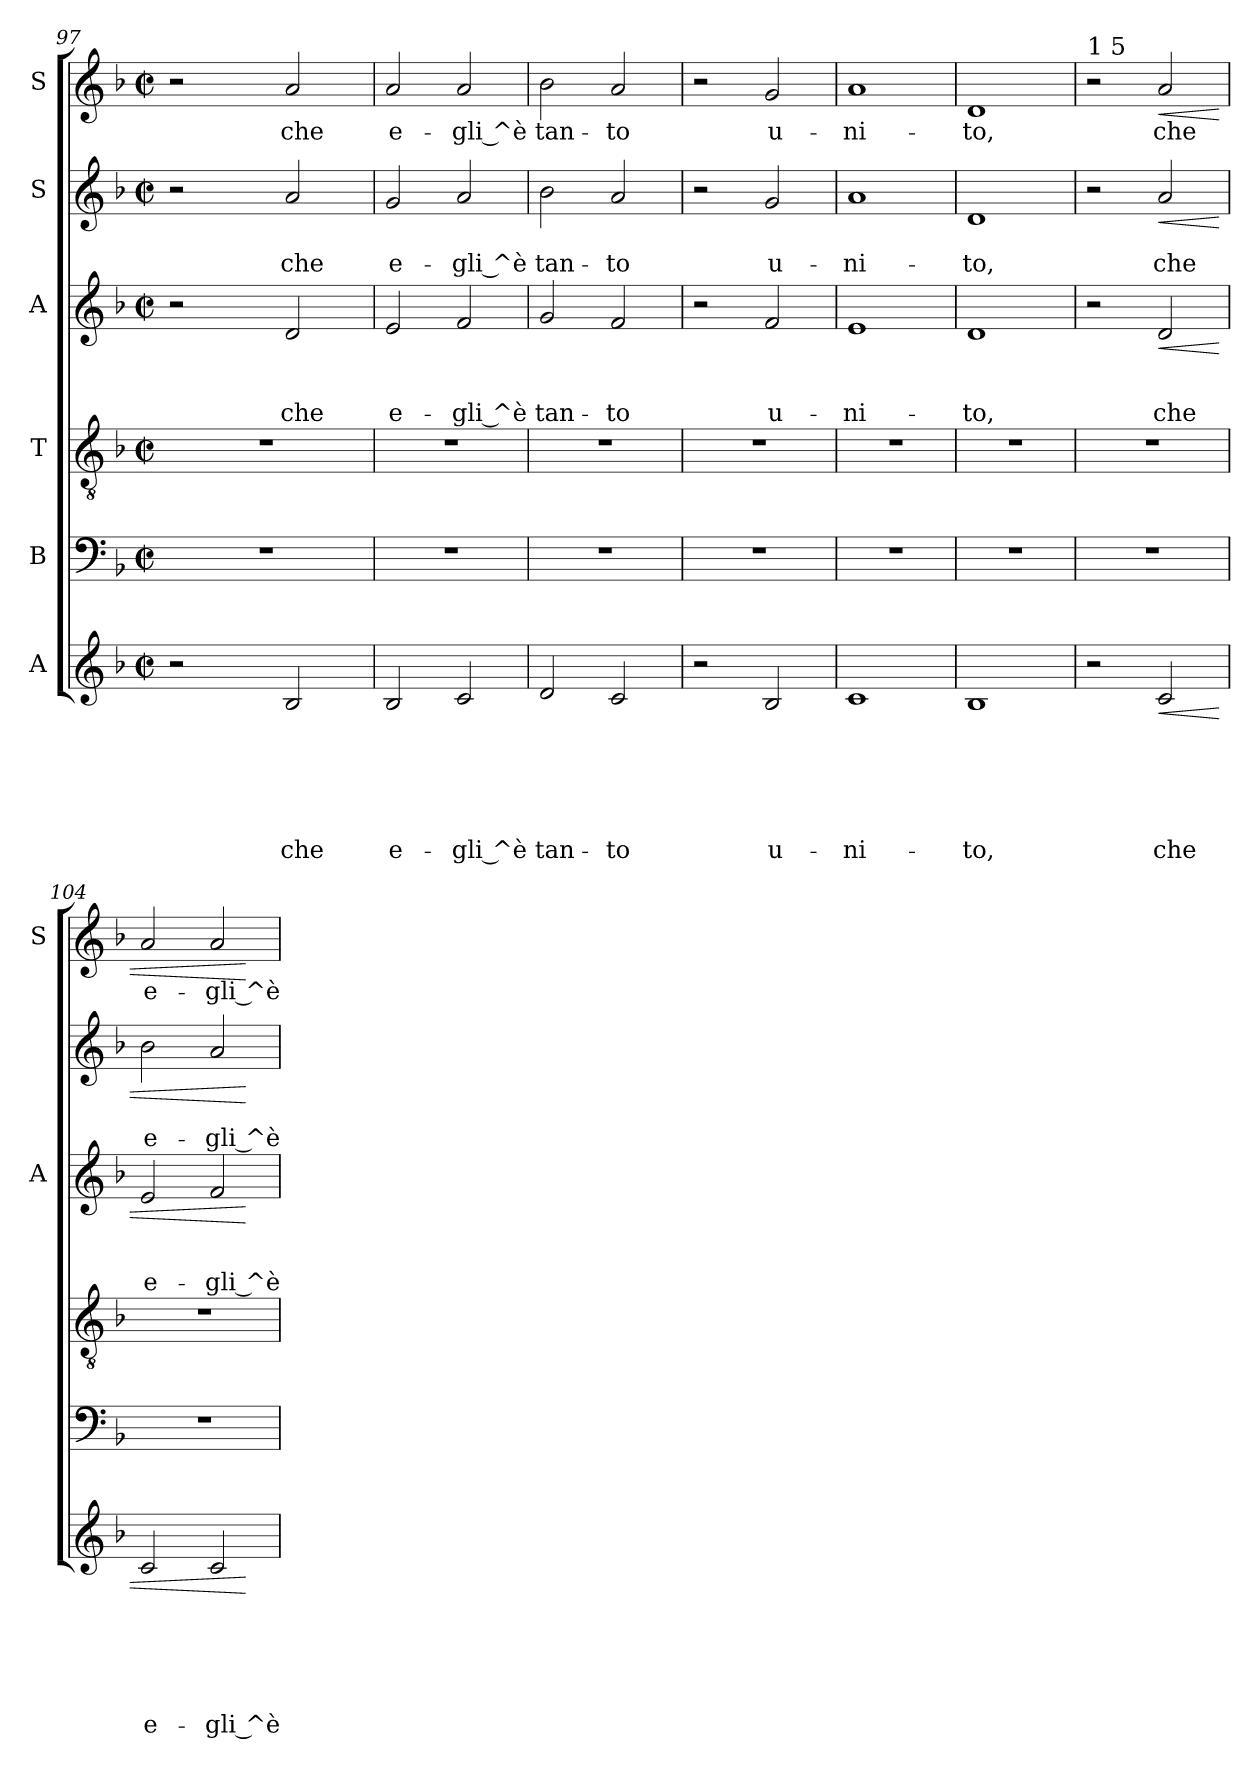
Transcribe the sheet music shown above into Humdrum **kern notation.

**kern	**text	**text	**text	**text	**text	**text	**dynam	**kern	**kern	**kern	**text	**text	**text	**dynam	**kern	**text	**text	**dynam	**kern	**text	**dynam
*part6	*part6	*part6	*part6	*part6	*part6	*part6	*part6	*part5	*part4	*part3	*part3	*part3	*part3	*part3	*part2	*part2	*part2	*part2	*part1	*part1	*part1
*staff6	*staff6	*staff6	*staff6	*staff6	*staff6	*staff6	*staff6	*staff5	*staff4	*staff3	*staff3	*staff3	*staff3	*staff3	*staff2	*staff2	*staff2	*staff2	*staff1	*staff1	*staff1
*I"A	*	*	*	*	*	*	*	*I"B	*I"T	*I"A	*	*	*	*	*I"S	*	*	*	*I"S	*	*
*	*	*	*	*	*	*	*	*	*	*I'A	*	*	*	*	*	*	*	*	*I'S	*	*
*clefG2	*	*	*	*	*	*	*	*clefF4	*clefGv2	*clefG2	*	*	*	*	*clefG2	*	*	*	*clefG2	*	*
*k[b-]	*	*	*	*	*	*	*	*k[b-]	*k[b-]	*k[b-]	*	*	*	*	*k[b-]	*	*	*	*k[b-]	*	*
*F:	*	*	*	*	*	*	*	*F:	*F:	*F:	*	*	*	*	*F:	*	*	*	*F:	*	*
*M2/2	*	*	*	*	*	*	*	*M2/2	*M2/2	*M2/2	*	*	*	*	*M2/2	*	*	*	*M2/2	*	*
*met(c|)	*	*	*	*	*	*	*	*met(c|)	*met(c|)	*met(c|)	*	*	*	*	*met(c|)	*	*	*	*met(c|)	*	*
=97	=97	=97	=97	=97	=97	=97	=97	=97	=97	=97	=97	=97	=97	=97	=97	=97	=97	=97	=97	=97	=97
*^	*	*	*	*	*	*	*	*	*	*^	*	*	*	*	*^	*	*	*	*	*	*
2r	4ryy	.	.	.	.	.	.	.	1r	1r	2r	4ryy	.	.	.	.	2r	4ryy	.	.	.	2r	.	.
.	8ryy	.	.	.	.	.	.	.	.	.	.	8ryy	.	.	.	.	.	8ryy	.	.	.	.	.	.
.	32ryy	.	.	.	.	.	.	.	.	.	.	32ryy	.	.	.	.	.	32ryy	.	.	.	.	.	.
.	2ryy	.	.	.	.	.	.	.	.	.	.	2ryy	.	.	.	.	.	2ryy	.	.	.	.	.	.
!	!	!	!	!	!	!	!LO:LY:b	!	!	!	!	!	!	!	!LO:LY:b	!	!	!	!	!LO:LY:b	!	!	!LO:LY:b	!
2B-/	.	.	.	.	.	.	che	.	.	.	2d/	.	.	.	che	.	2a/	.	.	che	.	2a/	che	.
.	16.ryy	.	.	.	.	.	.	.	.	.	.	16.ryy	.	.	.	.	.	16.ryy	.	.	.	.	.	.
=98	=98	=98	=98	=98	=98	=98	=98	=98	=98	=98	=98	=98	=98	=98	=98	=98	=98	=98	=98	=98	=98	=98	=98	=98
!	!	!	!	!	!	!	!LO:LY:b	!	!	!	!	!	!	!	!LO:LY:b	!	!	!	!	!LO:LY:b	!	!	!LO:LY:b	!
*	*	*	*	*	*	*	*	*	*	*	*v	*v	*	*	*	*	*	*	*	*	*	*	*	*
*v	*v	*	*	*	*	*	*	*	*	*	*	*	*	*	*	*v	*v	*	*	*	*	*	*
2B-/	.	.	.	.	.	e-	.	1r	1r	2e/	.	.	e-	.	2g/	.	e-	.	2a/	e-	.
!	!	!	!	!	!	!LO:LY:b	!	!	!	!	!	!	!LO:LY:b	!	!	!	!LO:LY:b	!	!	!LO:LY:b	!
2c/	.	.	.	.	.	-gli ^è	.	.	.	2f/	.	.	-gli ^è	.	2a/	.	-gli ^è	.	2a/	-gli ^è	.
=99	=99	=99	=99	=99	=99	=99	=99	=99	=99	=99	=99	=99	=99	=99	=99	=99	=99	=99	=99	=99	=99
!	!	!	!	!	!	!LO:LY:b	!	!	!	!	!	!	!LO:LY:b	!	!	!	!LO:LY:b	!	!	!LO:LY:b	!
2d/	.	.	.	.	.	tan-	.	1r	1r	2g/	.	.	tan-	.	2b-\	.	tan-	.	2b-\	tan-	.
!	!	!	!	!	!	!LO:LY:b	!	!	!	!	!	!	!LO:LY:b	!	!	!	!LO:LY:b	!	!	!LO:LY:b	!
2c/	.	.	.	.	.	-to	.	.	.	2f/	.	.	-to	.	2a/	.	-to	.	2a/	-to	.
=100	=100	=100	=100	=100	=100	=100	=100	=100	=100	=100	=100	=100	=100	=100	=100	=100	=100	=100	=100	=100	=100
2r	.	.	.	.	.	.	.	1r	1r	2r	.	.	.	.	2r	.	.	.	2r	.	.
!	!	!	!	!	!	!LO:LY:b	!	!	!	!	!	!	!LO:LY:b	!	!	!	!LO:LY:b	!	!	!LO:LY:b	!
2B-/	.	.	.	.	.	u-	.	.	.	2f/	.	.	u-	.	2g/	.	u-	.	2g/	u-	.
=101	=101	=101	=101	=101	=101	=101	=101	=101	=101	=101	=101	=101	=101	=101	=101	=101	=101	=101	=101	=101	=101
!	!	!	!	!	!	!LO:LY:b	!	!	!	!	!	!	!LO:LY:b	!	!	!	!LO:LY:b	!	!	!LO:LY:b	!
1c	.	.	.	.	.	-ni-	.	1r	1r	1e	.	.	-ni-	.	1a	.	-ni-	.	1a	-ni-	.
=102	=102	=102	=102	=102	=102	=102	=102	=102	=102	=102	=102	=102	=102	=102	=102	=102	=102	=102	=102	=102	=102
!	!	!	!	!	!	!LO:LY:b	!	!	!	!	!	!	!LO:LY:b	!	!	!	!LO:LY:b	!	!	!LO:LY:b	!
1B-	.	.	.	.	.	-to,	.	1r	1r	1d	.	.	-to,	.	1d	.	-to,	.	1d	-to,	.
!!LO:LB:g=z
=103	=103	=103	=103	=103	=103	=103	=103	=103	=103	=103	=103	=103	=103	=103	=103	=103	=103	=103	=103	=103	=103
!	!	!	!	!	!	!	!	!	!	!	!	!	!	!	!	!	!	!	!LO:TX:a:t=1 5	!	!
2r	.	.	.	.	.	.	.	1r	1r	2r	.	.	.	.	2r	.	.	.	2r	.	.
!	!	!	!	!	!	!LO:LY:b	!LO:HP:b	!	!	!	!	!	!LO:LY:b	!LO:HP:b	!	!	!LO:LY:b	!LO:HP:b	!	!LO:LY:b	!LO:HP:b
2c/	.	.	.	.	.	che	<	.	.	2d/	.	.	che	<	2a/	.	che	<	2a/	che	<
=104	=104	=104	=104	=104	=104	=104	=104	=104	=104	=104	=104	=104	=104	=104	=104	=104	=104	=104	=104	=104	=104
!	!	!	!	!	!	!LO:LY:b	!	!	!	!	!	!	!LO:LY:b	!	!	!	!LO:LY:b	!	!	!LO:LY:b	!
2c/	.	.	.	.	.	e-	.	1r	1r	2e/	.	.	e-	.	2b-\	.	e-	.	2a/	e-	.
!	!	!	!	!	!	!LO:LY:b	!	!	!	!	!	!	!LO:LY:b	!	!	!	!LO:LY:b	!	!	!LO:LY:b	!
2c/	.	.	.	.	.	-gli ^è	.	.	.	2f/	.	.	-gli ^è	.	2a/	.	-gli ^è	.	2a/	-gli ^è	.
.	.	.	.	.	.	.	[	.	.	.	.	.	.	[	.	.	.	[	.	.	[
=	=	=	=	=	=	=	=	=	=	=	=	=	=	=	=	=	=	=	=	=	=
*-	*-	*-	*-	*-	*-	*-	*-	*-	*-	*-	*-	*-	*-	*-	*-	*-	*-	*-	*-	*-	*-
